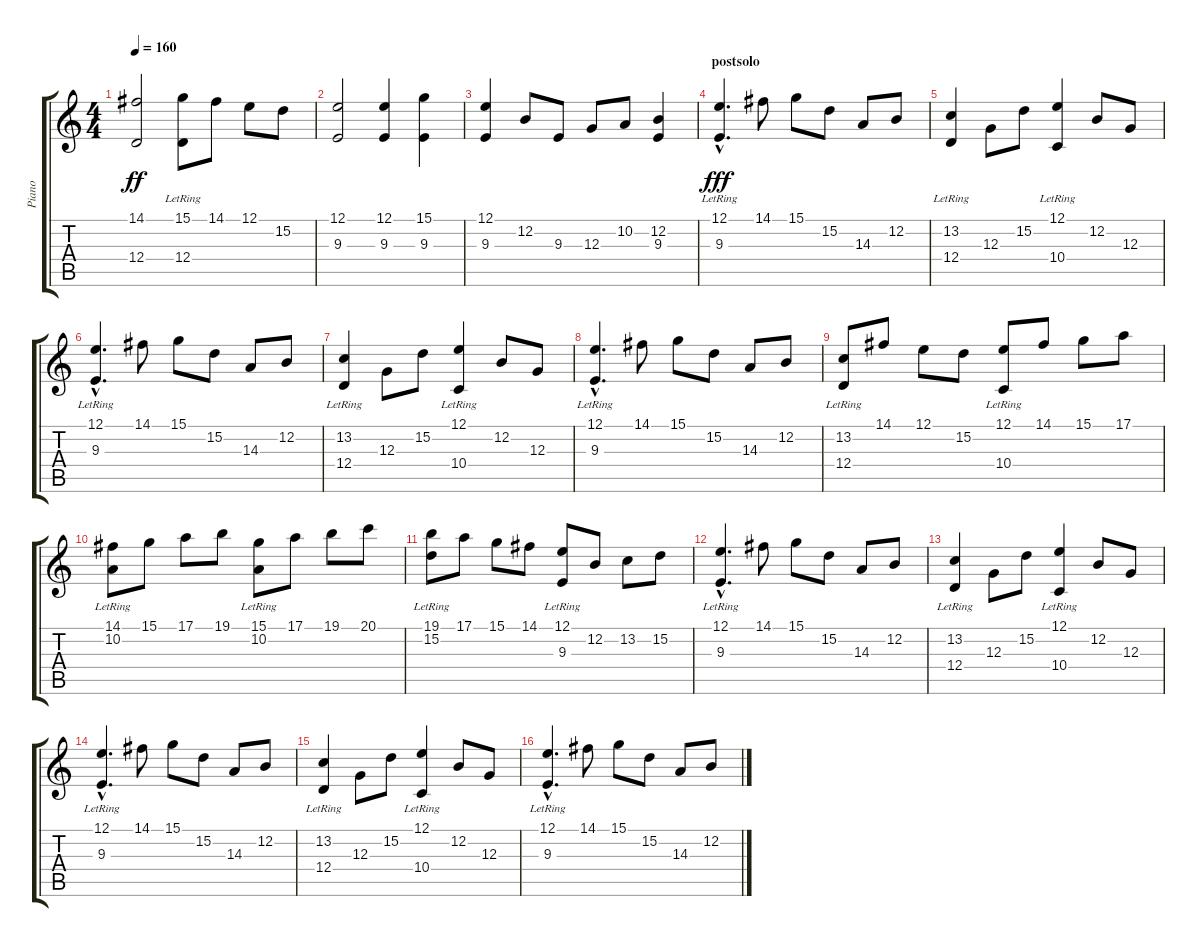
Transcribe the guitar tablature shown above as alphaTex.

\track ("Piano" "Piano") {instrument acousticgrandpiano}
\staff {score tabs}
\tuning (E4 B3 G3 D3 A2 E2) {hide}
\ts (4 4)
\tempo 160
\clef g2
\ks c
(14.1 12.4).2{dy ff} (15.1 12.4{lr}).8 14.1.8 12.1.8 15.2.8 |
(12.1 9.3).2 (12.1 9.3).4 (15.1 9.3).4 |
(12.1 9.3).4 12.2.8 9.3.8 12.3.8 10.2.8 (12.2 9.3).4 |
\section ("" "postsolo")
(12.1{hac} 9.3{hac lr}).4{d dy fff} 14.1.8 15.1.8 15.2.8 14.3.8 12.2.8 |
(13.2 12.4{lr}).4 12.3.8 15.2.8 (12.1 10.4{lr}).4 12.2.8 12.3.8 |
(12.1{hac} 9.3{hac lr}).4{d} 14.1.8 15.1.8 15.2.8 14.3.8 12.2.8 |
(13.2 12.4{lr}).4 12.3.8 15.2.8 (12.1 10.4{lr}).4 12.2.8 12.3.8 |
(12.1{hac} 9.3{hac lr}).4{d} 14.1.8 15.1.8 15.2.8 14.3.8 12.2.8 |
(13.2 12.4{lr}).8 14.1.8 12.1.8 15.2.8 (12.1 10.4{lr}).8 14.1.8 15.1.8 17.1.8 |
(14.1 10.2{lr}).8 15.1.8 17.1.8 19.1.8 (15.1 10.2{lr}).8 17.1.8 19.1.8 20.1.8 |
(19.1 15.2{lr}).8 17.1.8 15.1.8 14.1.8 (12.1 9.3{lr}).8 12.2.8 13.2.8 15.2.8 |
(12.1{hac} 9.3{hac lr}).4{d} 14.1.8 15.1.8 15.2.8 14.3.8 12.2.8 |
(13.2 12.4{lr}).4 12.3.8 15.2.8 (12.1 10.4{lr}).4 12.2.8 12.3.8 |
(12.1{hac} 9.3{hac lr}).4{d} 14.1.8 15.1.8 15.2.8 14.3.8 12.2.8 |
(13.2 12.4{lr}).4 12.3.8 15.2.8 (12.1 10.4{lr}).4 12.2.8 12.3.8 |
(12.1{hac} 9.3{hac lr}).4{d} 14.1.8 15.1.8 15.2.8 14.3.8 12.2.8
